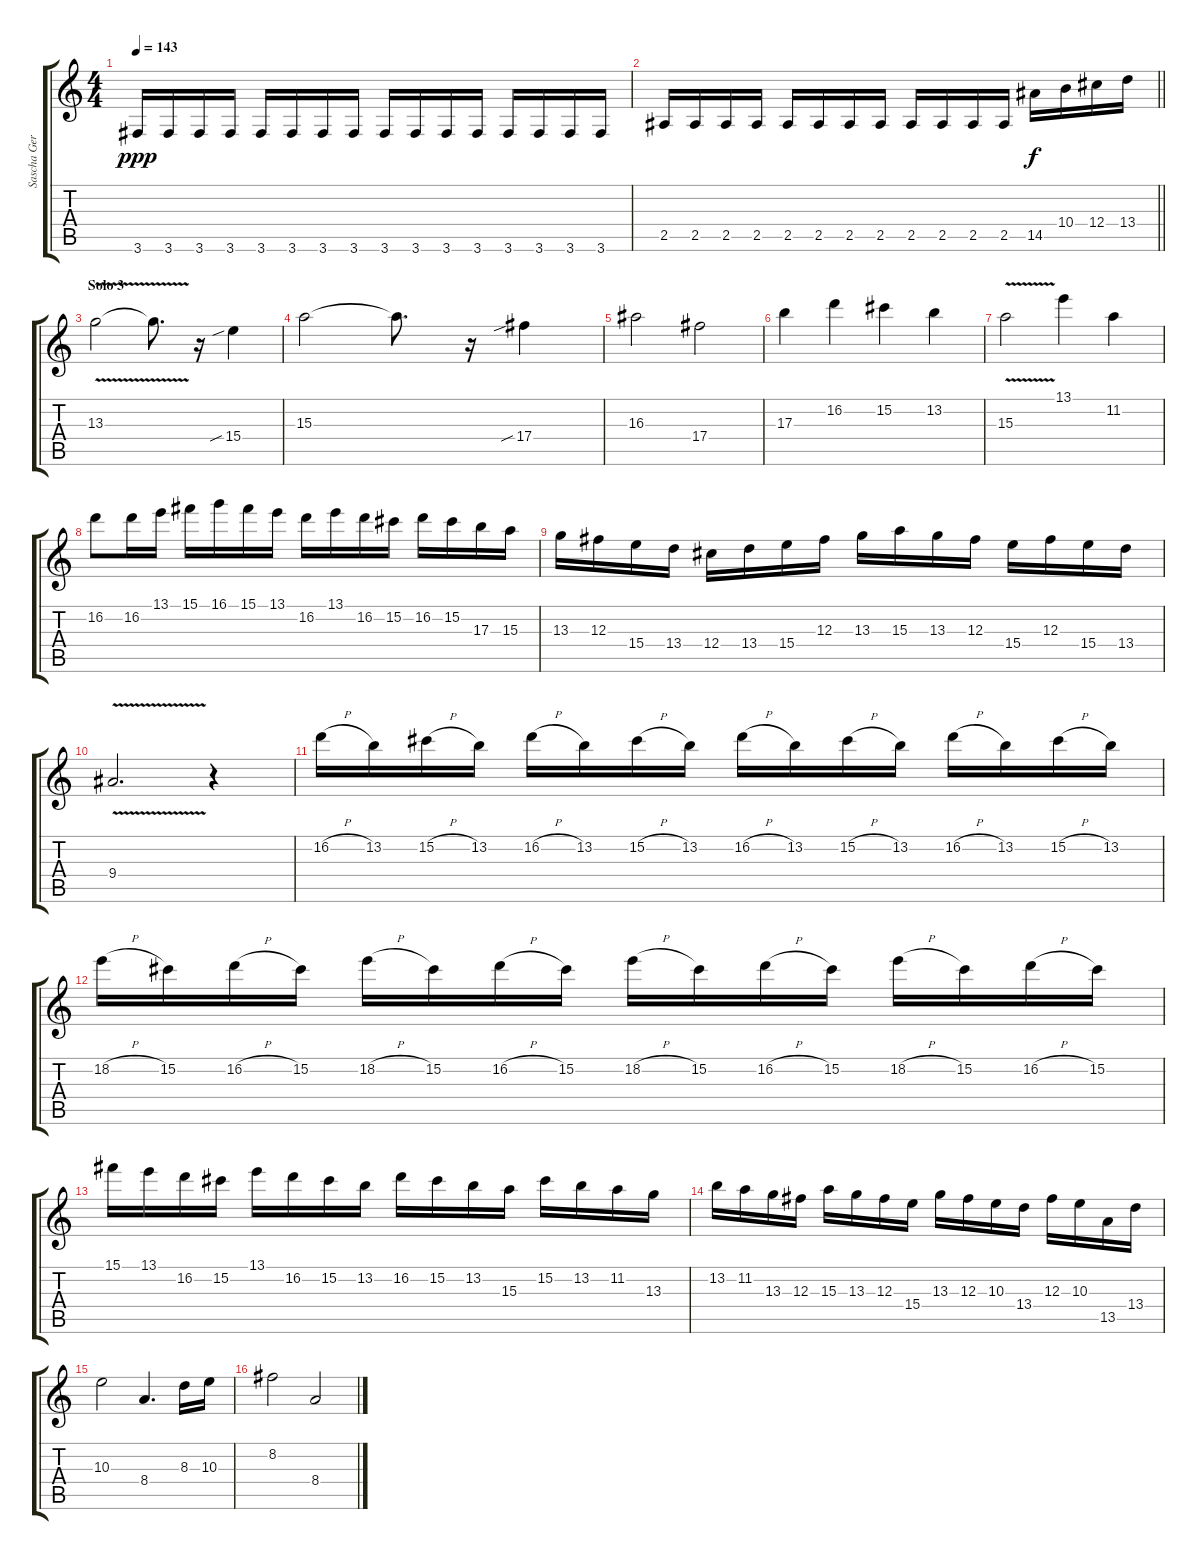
\track ("Sascha Gerstner" "Sascha Ger") {instrument overdrivenguitar}
\staff {score tabs}
\tuning (Eb4 Bb3 Gb3 Db3 Ab2 Eb2) {hide}
\ts (4 4)
\tempo 143
\clef g2
\ks c
3.6.16{dy ppp} 3.6.16 3.6.16 3.6.16 3.6.16 3.6.16 3.6.16 3.6.16 3.6.16 3.6.16 3.6.16 3.6.16 3.6.16 3.6.16 3.6.16 3.6.16 |
\barLineRight lightlight
2.5.16 2.5.16 2.5.16 2.5.16 2.5.16 2.5.16 2.5.16 2.5.16 2.5.16 2.5.16 2.5.16 2.5.16 14.5.16{dy f volume 14} 10.4.16 12.4.16 13.4.16 |
\section ("" "Solo 3")
13.3{v}.2 13.3{t}.8{d} r.16 15.4{sib}.4 |
15.3.2 15.3{t}.8{d} r.16 17.4{sib}.4 |
16.3.2 17.4.2 |
17.3.4 16.2.4 15.2.4 13.2.4 |
15.3{v}.2 13.1.4 11.2.4 |
16.2.8 16.2.16 13.1.16 15.1.16 16.1.16 15.1.16 13.1.16 16.2.16 13.1.16 16.2.16 15.2.16 16.2.16 15.2.16 17.3.16 15.3.16 |
13.3.16 12.3.16 15.4.16 13.4.16 12.4.16 13.4.16 15.4.16 12.3.16 13.3.16 15.3.16 13.3.16 12.3.16 15.4.16 12.3.16 15.4.16 13.4.16 |
9.4{v}.2{d} r.4 |
16.2{h}.16 13.2.16 15.2{h}.16 13.2.16 16.2{h}.16 13.2.16 15.2{h}.16 13.2.16 16.2{h}.16 13.2.16 15.2{h}.16 13.2.16 16.2{h}.16 13.2.16 15.2{h}.16 13.2.16 |
18.2{h}.16 15.2.16 16.2{h}.16 15.2.16 18.2{h}.16 15.2.16 16.2{h}.16 15.2.16 18.2{h}.16 15.2.16 16.2{h}.16 15.2.16 18.2{h}.16 15.2.16 16.2{h}.16 15.2.16 |
15.1.16 13.1.16 16.2.16 15.2.16 13.1.16 16.2.16 15.2.16 13.2.16 16.2.16 15.2.16 13.2.16 15.3.16 15.2.16 13.2.16 11.2.16 13.3.16 |
13.2.16 11.2.16 13.3.16 12.3.16 15.3.16 13.3.16 12.3.16 15.4.16 13.3.16 12.3.16 10.3.16 13.4.16 12.3.16 10.3.16 13.5.16 13.4.16 |
10.3.2 8.4.4{d} 8.3.16 10.3.16 |
8.2.2 8.4.2
